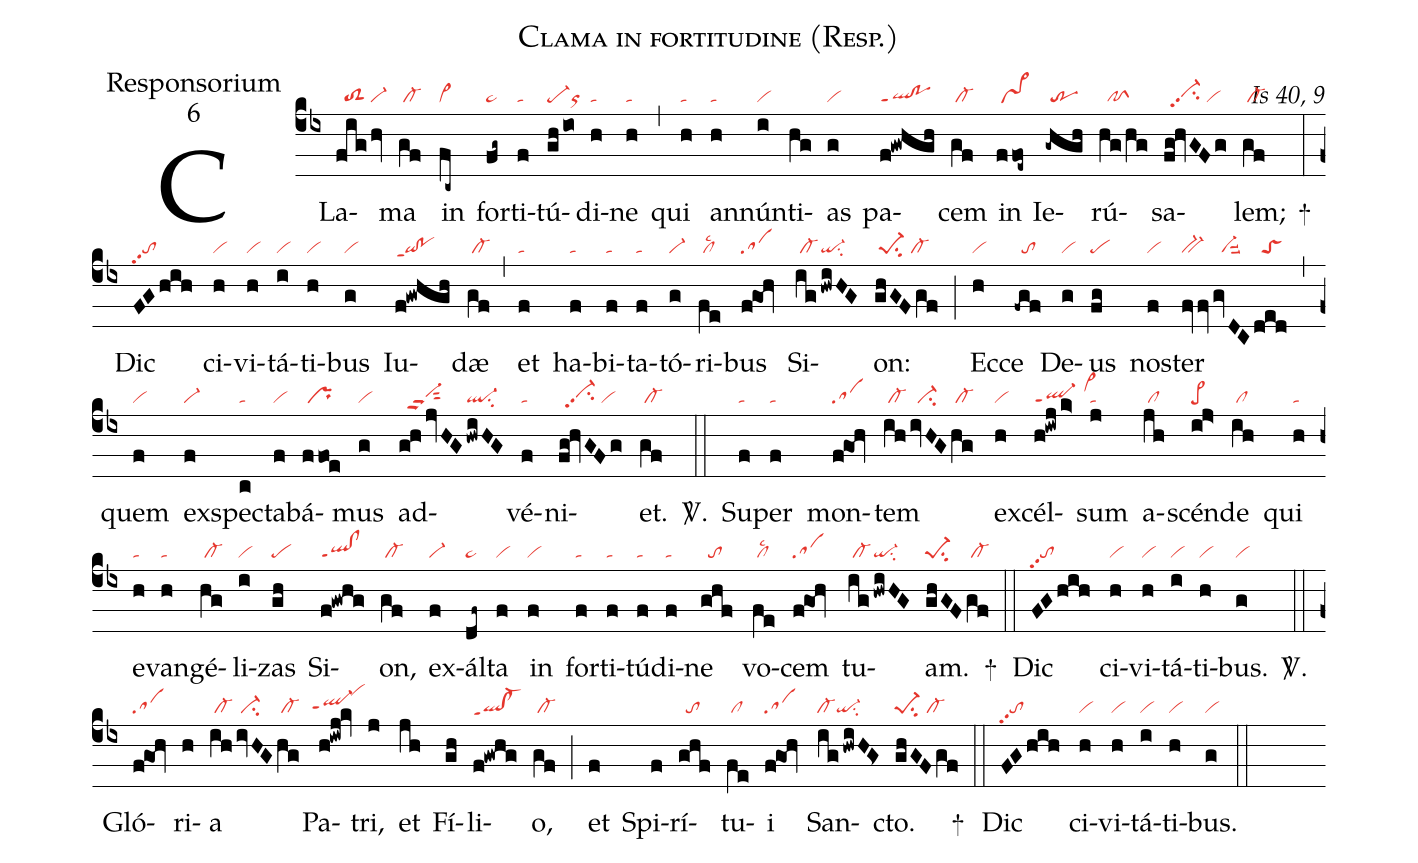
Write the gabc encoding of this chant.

name:Clama in fortitudine (Resp.);
office-part:Responsorium;
mode:6;
commentary:Is 40, 9;
nabc-lines:1;
%%
(cb4)
CLa(fig|//toS2|/hv|vi-)ma(gf|/cl-) in(fc~|cl~) for(fg~|pe~)ti(f|ta)tú(gh/io|pe-or)di(h|ta)ne(h|ta) (,)
qui(h|ta) an(h|ta)nún(i|vi)ti(hg)as(g|vi) pa(f!gwhgh|ql!poppt1)cem(gf|/cl-) in(ffoe~|/pr~) Ie(-ghgh|/tr)rú(hg/hg|//pfS)sa(fg!hvGFg|//vi-hhpp2su2/vi)lem;(gf|/cl-) +(:)
Dic(FGhih|topp2) ci(h|vi)vi(h|vi)tá(i|vi)ti(h|vi)bus(g|vi) Iu(f!gwhgh|qi!poppt1)dæ(gf|/cl-) (,)
et(f|ta) ha(f|ta)bi(f|ta)ta(f|ta)tó(g|vi-)ri(fe|/cllsc2)bus(fgOh|sa) Si(ig|/cl-|!hwiHG|qi-su2)on:(ghGFgf|/pe-1su2/cl-) (;)
Ec(h|vi)ce(-fgf|//to) De(g|vi)us(fg|pe) nos(f|vi)ter(fvfv|bv-|gvDC|//vi-suu2|ded|//toS) (,)
quem(f|vi) ex(f|vi-)spec(c|ta)ta(f|vi)bá(ffoe|/pr)mus(g|vi) ad(g!h/jvHG|//vi-hhppu2sut2|/hwiHG|ql-su2)vé(f|ta)ni(fg!hvGFg|//vi-hhpp2su2/vi)et.(gf|/cl-) <sp>V/</sp>.(::)
Su(f|ta)per(f|ta) mon(fgOh|sa)tem(ih|/cl-|/ivHG|//ci-|hg|/cl-) ex(h|vi)cél(h!iwj/k>|ql-ppt1/vi>hj)sum(j|ta) a(jh|/cl)scén(ij>|pe>)de(ih|/cl) qui(h|ta) e(h|ta)van(h|ta)gé(hg|/cl-)li(i|vi)zas(gh|pe) Si(f!gwhg|ql!clppt1)on,(gf|/cl-) ex(f|vi-)ál(df~|pe~)ta(f|vi) in(f|vi) for(f|ta)ti(f|ta)tú(f|ta)di(f|ta)ne(ghf|//to) vo(fe|/cllsc2)cem(fgOh|sa) tu(ig|/cl-|!hwiHG|qi-su2)am.(ghGF|pe-1su2|gf|/cl-) +(::)
Dic(FGhih|topp2) ci(h|vi)vi(h|vi)tá(i|vi)ti(h|vi)bus.(g|vi) <sp>V/</sp>.(::)
Gló(fgOh|sa)ri(h)a(ih|/cl-|ivHG|/ci-|hg|/cl-) Pa(h!iwj!kv|``ql-hgppt1`vihl)tri,(j) et(jh) Fí(gh)li(f!gwhg|qlhe!cl-heppt1)o,(gf|/cl-) (;)
et(f) Spi(f)rí(ghf|//to)tu(fe|/cl)i(fgOh|sa) San(ighwiHG>|cl-qi-su2)cto.(ghGFgf|pe-1su2/cl-) +(::)
Dic(FGhih|topp2) ci(h|vi)vi(h|vi)tá(i|vi)ti(h|vi)bus.(g|vi) (::)
